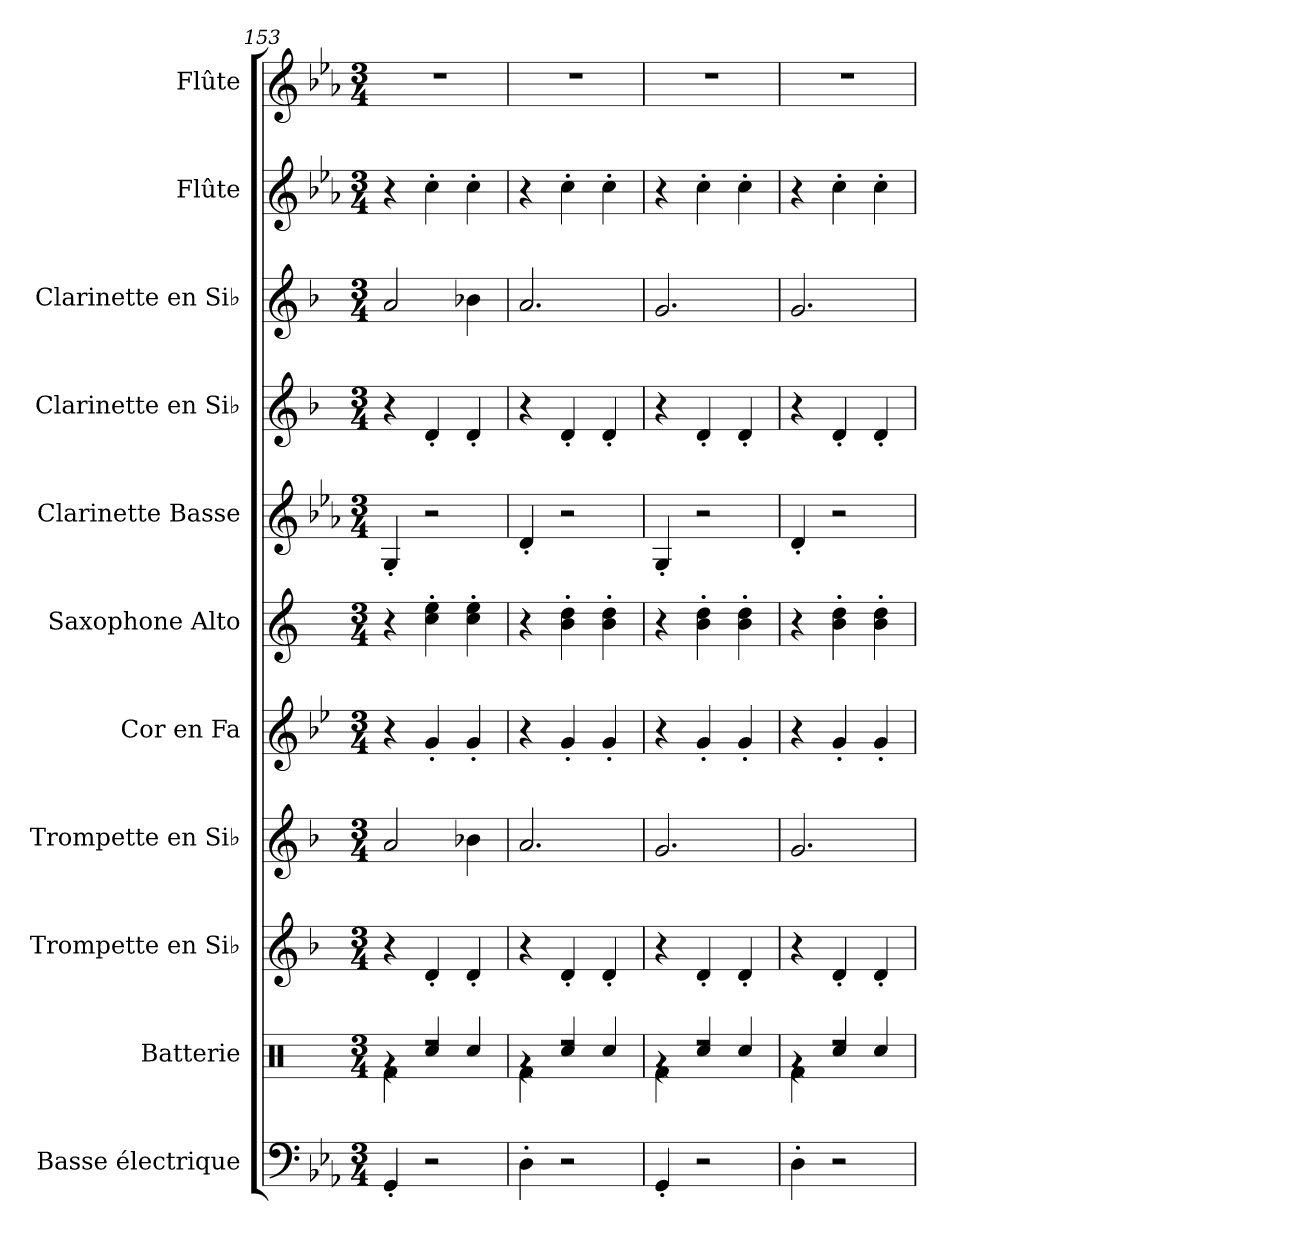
**kern	**kern	**kern	**kern	**kern	**kern	**kern	**kern	**kern	**kern	**kern
*part11	*part10	*part9	*part8	*part7	*part6	*part5	*part4	*part3	*part2	*part1
*staff11	*staff10	*staff9	*staff8	*staff7	*staff6	*staff5	*staff4	*staff3	*staff2	*staff1
*I"Basse électrique	*I"Batterie	*I"Trompette en Si♭	*I"Trompette en Si♭	*I"Cor en Fa	*I"Saxophone Alto	*I"Clarinette Basse	*I"Clarinette en Si♭	*I"Clarinette en Si♭	*I"Flûte	*I"Flûte
*I'B. él.	*I'Batt.	*I'Tromp. Si♭	*I'Tromp. Si♭	*I'Cor Fa	*I'Sax. A.	*I'Cl. basse	*I'Clar. Si♭	*I'Clar. Si♭	*I'Fl.	*I'Fl.
*clefF4	*clefX	*clefG2	*clefG2	*clefG2	*clefG2	*clefG2	*clefG2	*clefG2	*clefG2	*clefG2
*ITrd7c12	*	*ITrd1c2	*ITrd1c2	*ITrd4c7	*ITrd5c9	*ITrd8c14	*ITrd1c2	*ITrd1c2	*	*
*k[b-e-a-]	*k[]	*k[b-e-a-]	*k[b-e-a-]	*k[b-e-a-]	*k[b-e-a-]	*k[b-e-a-]	*k[b-e-a-]	*k[b-e-a-]	*k[b-e-a-]	*k[b-e-a-]
*M3/4	*M3/4	*M3/4	*M3/4	*M3/4	*M3/4	*M3/4	*M3/4	*M3/4	*M3/4	*M3/4
=153	=153	=153	=153	=153	=153	=153	=153	=153	=153	=153
*	*^	*	*	*	*	*	*	*	*	*
4GGG'/	4rg	4Rf\	4r	2g/	4r	4r	4GG'/	4r	2g/	4r	2.r
2r	4Rcc/	2rdd	4c'/	.	4c'/	4e-\' 4g\'	2r	4c'/	.	4cc'\	.
.	4Rcc/	.	4c'/	4a-X\	4c'/	4e-\' 4g\'	.	4c'/	4a-X\	4cc'\	.
=154	=154	=154	=154	=154	=154	=154	=154	=154	=154	=154	=154
4DD'\	4rg	4Rf\	4r	2.g/	4r	4r	4D'/	4r	2.g/	4r	2.r
2r	4Rcc/	2rdd	4c'/	.	4c'/	4d\' 4f\'	2r	4c'/	.	4cc'\	.
.	4Rcc/	.	4c'/	.	4c'/	4d\' 4f\'	.	4c'/	.	4cc'\	.
=155	=155	=155	=155	=155	=155	=155	=155	=155	=155	=155	=155
4GGG'/	4rg	4Rf\	4r	2.f/	4r	4r	4GG'/	4r	2.f/	4r	2.r
2r	4Rcc/	2rdd	4c'/	.	4c'/	4d\' 4f\'	2r	4c'/	.	4cc'\	.
.	4Rcc/	.	4c'/	.	4c'/	4d\' 4f\'	.	4c'/	.	4cc'\	.
!!LO:PB:g=z
=156	=156	=156	=156	=156	=156	=156	=156	=156	=156	=156	=156
4DD'\	4rg	4Rf\	4r	2.f/	4r	4r	4D'/	4r	2.f/	4r	2.r
2r	4Rcc/	2rdd	4c'/	.	4c'/	4d\' 4f\'	2r	4c'/	.	4cc'\	.
.	4Rcc/	.	4c'/	.	4c'/	4d\' 4f\'	.	4c'/	.	4cc'\	.
*	*v	*v	*	*	*	*	*	*	*	*	*
=	=	=	=	=	=	=	=	=	=	=
*-	*-	*-	*-	*-	*-	*-	*-	*-	*-	*-
